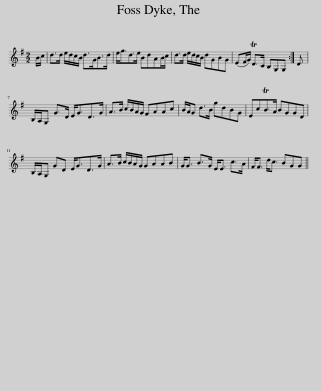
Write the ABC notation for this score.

X:1
L:1/8
M:2/2
I:linebreak $
K:G
V:1 treble
V:1
 B/c/ | d>d e/d/c/B/ d>GB>d | e<gd>e BdAB/c/ | d>d e/d/c/B/ dGBG | (EF/G/) TD>C B,G,G, :| %5
 D |$ B,/A,/G, G>D E<GD>G | A>B c/B/A/G/ FAAc | B/A/G d>B gdBG | EcTB>A BGGD |$ %10
 B,/A,/G, GD E<GD>G | A>B c/B/A/G/ GAAB | G<G B>G E<E c>A | F<F d<c BGG || %14
